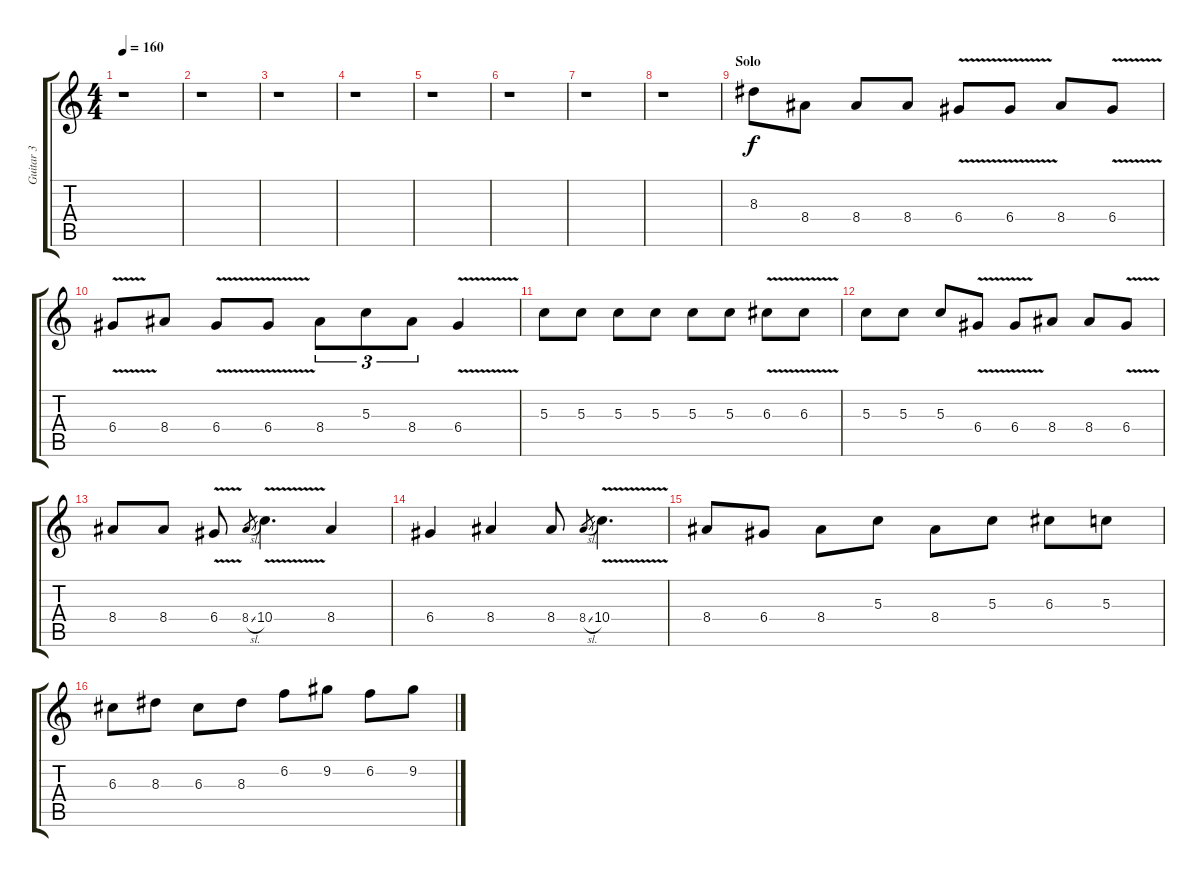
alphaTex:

\track ("Guitar 3" "Guitar 3") {instrument distortionguitar}
\staff {score tabs}
\tuning (E4 B3 G3 D3 A2 E2) {hide}
\ts (4 4)
\tempo 160
\clef g2
\ks c
r.1{dy f} |
r.1 |
r.1 |
r.1 |
r.1 |
r.1 |
r.1 |
r.1 |
\section ("" "Solo")
8.3.8{volume 16 balance 4} 8.4.8 8.4.8 8.4.8 6.4{v}.8 6.4{v}.8 8.4.8 6.4{v}.8 |
6.4{v}.8 8.4.8 6.4{v}.8 6.4{v}.8 8.4.8{tu (3 2)} 5.3.8{tu (3 2)} 8.4.8{tu (3 2)} 6.4{v}.4 |
5.3.8 5.3.8 5.3.8 5.3.8 5.3.8 5.3.8 6.3{v}.8 6.3{v}.8 |
5.3.8 5.3.8 5.3.8 6.4{v}.8 6.4{v}.8 8.4.8 8.4.8 6.4{v}.8 |
8.4.8 8.4.8 6.4{v}.8 8.4{sl}.8{gr} 10.4{v}.4{d} 8.4.4 |
6.4.4 8.4.4 8.4.8 8.4{sl}.8{gr} 10.4{v}.4{d} |
8.4.8 6.4.8 8.4.8 5.3.8 8.4.8 5.3.8 6.3.8 5.3.8 |
6.3.8 8.3.8 6.3.8 8.3.8 6.2.8 9.2.8 6.2.8 9.2.8
